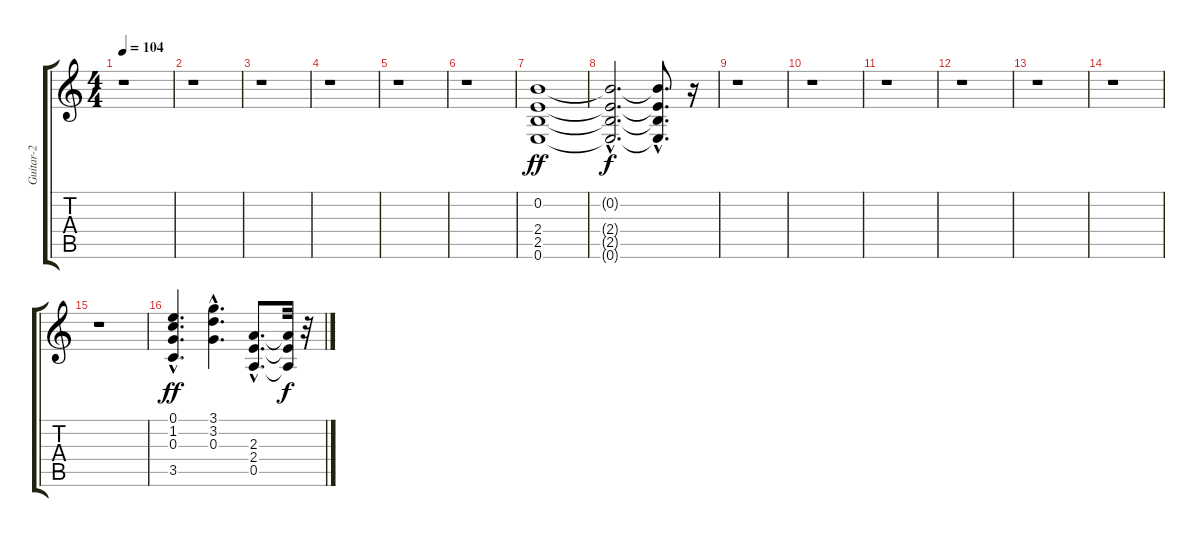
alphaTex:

\track ("Guitar-2" "Guitar-2") {instrument electricguitarmuted}
\staff {score tabs}
\tuning (E4 B3 G3 D3 A2 E2) {hide}
\ts (4 4)
\tempo 104
\clef g2
\ks c
r.1{dy mf} |
r.1 |
r.1 |
r.1 |
r.1 |
r.1 |
(0.2 2.4 2.5 0.6).1{dy ff volume 16 instrument distortionguitar} |
(0.2{hac t} 2.4{hac t} 2.5{hac t} 0.6{hac t}).2{d dy f} (0.2{hac t} 2.4{hac t} 2.5{hac t} 0.6{hac t}).8{d} r.16 |
r.1 |
r.1 |
r.1 |
r.1 |
r.1 |
r.1 |
r.1 |
(0.1{hac} 1.2{hac} 0.3{hac} 3.5{hac}).4{d dy ff volume 16 instrument distortionguitar} (3.1{hac} 3.2{hac} 0.3{hac}).4{d volume 16} (2.3{hac} 2.4{hac} 0.5{hac}).8{d} (2.3{t} 2.4{t} 0.5{t}).32{dy f} r.32
